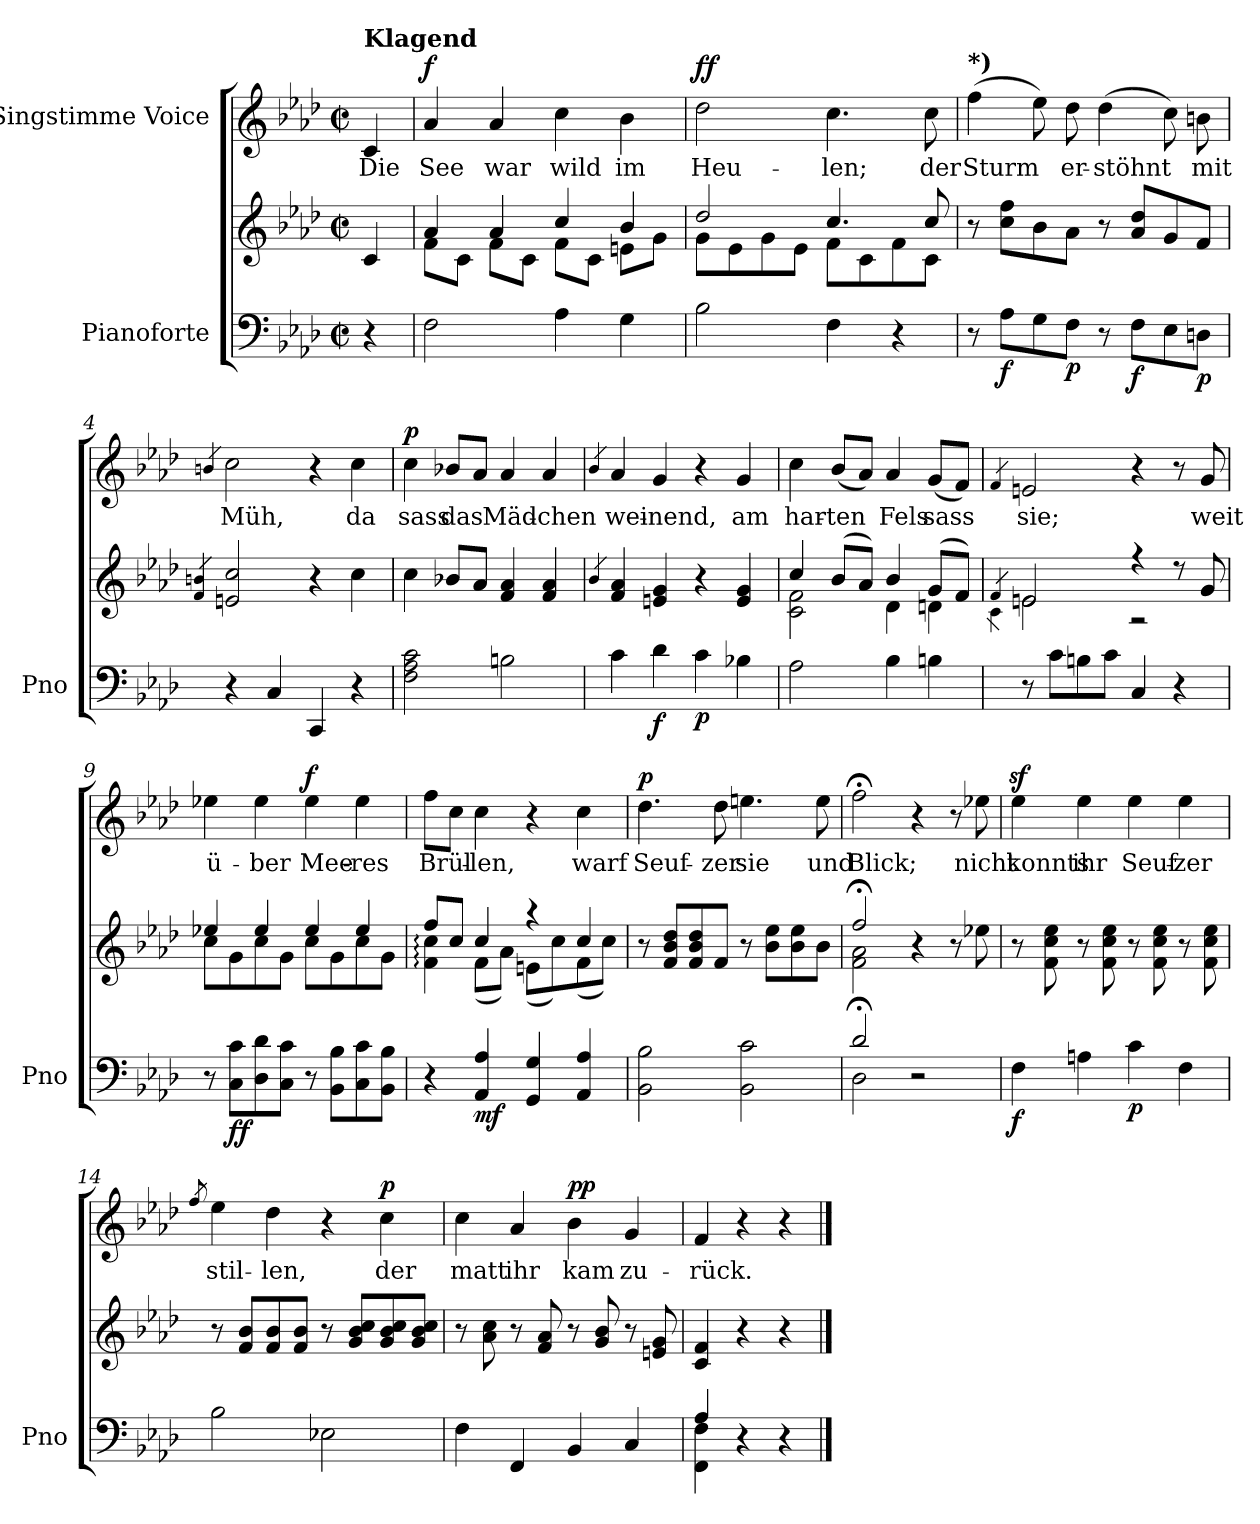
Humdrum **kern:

**kern	**kern	**dynam	**kern	**text	**dynam
*part2	*part2	*part2	*part1	*part1	*part1
*staff3	*staff2	*staff2/3	*staff1	*staff1	*staff1
*I"Pianoforte	*	*	*I"Singstimme Voice	*	*
*I'Pno	*	*	*	*	*
*clefF4	*clefG2	*	*clefG2	*	*
*k[b-e-a-d-]	*k[b-e-a-d-]	*	*k[b-e-a-d-]	*	*
*M2/2	*M2/2	*	*M2/2	*	*
*met(c|)	*met(c|)	*	*met(c|)	*	*
=	=	=	=	=	=
!	!	!	!LO:TX:a:B:t=Klagend	!	!
!	!	!	!	!LO:LY:b	!
4r	4c/	.	4c/	Die	.
=1	=1	=1	=1	=1	=1
*	*^	*	*	*	*
!	!	!	!	!	!LO:LY:b	!LO:DY:a
2F\	4a-/	8f\L	.	4a-/	See	f
.	.	8c\J	.	.	.	.
!	!	!	!	!	!LO:LY:b	!
.	4a-/	8f\L	.	4a-/	war	.
.	.	8c\J	.	.	.	.
!	!	!	!	!	!LO:LY:b	!
4A-\	4cc/	8f\L	.	4cc\	wild	.
.	.	8c\J	.	.	.	.
!	!	!	!	!	!LO:LY:b	!
4G\	4b-/	8en\L	.	4b-\	im	.
.	.	8g\J	.	.	.	.
=2	=2	=2	=2	=2	=2	=2
!	!	!	!	!	!LO:LY:b	!LO:DY:a
2B-\	2dd-/	8g\L	.	2dd-\	Heu-	ff
.	.	8e-\	.	.	.	.
.	.	8g\	.	.	.	.
.	.	8e-\J	.	.	.	.
!	!	!	!	!	!LO:LY:b	!
4F\	4.cc/	8f\L	.	4.cc\	-len;	.
.	.	8c\	.	.	.	.
4r	.	8f\	.	.	.	.
!	!	!	!	!	!LO:LY:b	!
.	8cc/	8c\J	.	8cc\	der	.
=3	=3	=3	=3	=3	=3	=3
!	!	!	!	!LO:TX:a:B:t=*)	!	!
!	!LO:TX:a:B:t=*)	!	!	!	!	!
!	!	!	!	!	!LO:LY:b	!
*	*v	*v	*	*	*	*
8r	8r	.	(4ff\	Sturm	.
!	!	!LO:DY:b=2	!	!	!
8A-\L	8cc\ 8ff\L	f	.	.	.
8G\	8b-\	.	8ee-\)	.	.
!	!	!LO:DY:b=2	!	!LO:LY:b	!
8F\J	8a-\J	p	8dd-\	er-	.
!	!	!	!	!LO:LY:b	!
8r	8r	.	(4dd-\	-stöhnt	.
!	!	!LO:DY:b=2	!	!	!
8F\L	8a-/ 8dd-/L	f	.	.	.
8E-\	8g/	.	8cc\)	.	.
!	!	!LO:DY:b=2	!	!LO:LY:b	!
8Dn\J	8f/J	p	8bn\	mit	.
!!LO:LB:g=z
=4	=4	=4	=4	=4	=4
.	4qf/ 4qbn/	.	4qbn/	.	.
!	!	!	!	!LO:LY:b	!
4r	2en/ 2cc/	.	2cc\	Müh,	.
4C/	.	.	.	.	.
4CC/	4r	.	4r	.	.
!	!	!	!	!LO:LY:b	!
4r	4cc\	.	4cc\	da	.
!!LO:LB:g=z
=5	=5	=5	=5	=5	=5
!	!	!	!	!LO:LY:b	!LO:DY:a
2F\ 2A-\ 2c\	4cc\	.	4cc\	sass	p
!	!	!	!	!LO:LY:b	!
.	8b-X/L	.	8b-X/L	das	.
.	8a-/J	.	8a-/J	.	.
!	!	!	!	!LO:LY:b	!
2Bn\	4f/ 4a-/	.	4a-/	Mäd-	.
!	!	!	!	!LO:LY:b	!
.	4f/ 4a-/	.	4a-/	-chen	.
=6	=6	=6	=6	=6	=6
.	4qb-/	.	4qb-/	.	.
!	!	!	!	!LO:LY:b	!
4c\	4f/ 4a-/	.	4a-/	wei-	.
!	!	!LO:DY:b=2	!	!LO:LY:b	!
4d-\	4en/ 4g/	f	4g/	-nend,	.
!	!	!LO:DY:b=2	!	!	!
4c\	4r	p	4r	.	.
!	!	!	!	!LO:LY:b	!
4B-X\	4e/ 4g/	.	4g/	am	.
=7	=7	=7	=7	=7	=7
*	*^	*	*	*	*
!	!	!	!	!	!LO:LY:b	!
2A-\	4cc/	2c\ 2f\	.	4cc\	har-	.
!	!	!	!	!	!LO:LY:b	!
.	(8b-/L	.	.	(8b-/L	-ten	.
.	8a-/J)	.	.	8a-/J)	.	.
!	!	!	!	!	!LO:LY:b	!
4B-\	4b-/	4d-\	.	4a-/	Fels	.
!	!	!	!	!	!LO:LY:b	!
4Bn\	(8g/L	4dn\	.	(8g/L	sass	.
.	8f/J)	.	.	8f/J)	.	.
=8	=8	=8	=8	=8	=8	=8
.	4qf/	4qc\	.	4qf/	.	.
!	!	!	!	!	!LO:LY:b	!
8r	2en/	2e\	.	2en/	sie;	.
8c\L	.	.	.	.	.	.
8Bn\	.	.	.	.	.	.
8c\J	.	.	.	.	.	.
4C/	4r	2r	.	4r	.	.
4r	8r	.	.	8r	.	.
!	!	!	!	!	!LO:LY:b	!
.	8g/	.	.	8g/	weit	.
!!LO:LB:g=z
=9	=9	=9	=9	=9	=9	=9
!	!	!	!	!	!LO:LY:b	!
8r	4ee-X/	8cc\L	.	4ee-X\	ü-	.
!	!	!	!LO:DY:b=2	!	!	!
8C\ 8c\L	.	8g\	ff	.	.	.
!	!	!	!	!	!LO:LY:b	!
8D-\ 8d-\	4ee-/	8cc\	.	4ee-\	-ber	.
8C\ 8c\J	.	8g\J	.	.	.	.
!	!	!	!	!	!LO:LY:b	!LO:DY:a
8r	4ee-/	8cc\L	.	4ee-\	Mee-	f
8BB-\ 8B-\L	.	8g\	.	.	.	.
!	!	!	!	!	!LO:LY:b	!
8C\ 8c\	4ee-/	8cc\	.	4ee-\	-res	.
8BB-\ 8B-\J	.	8g\J	.	.	.	.
=10	=10	=10	=10	=10	=10	=10
!	!	!	!	!	!LO:LY:b	!
4r	8ff/L	4f\: 4cc\:	.	8ff\L	Brül-	.
.	8cc/J	.	.	8cc\J	.	.
!	!	!	!LO:DY:b=2	!	!LO:LY:b	!
4AA-/ 4A-/	4cc/	(8f\L	mf	4cc\	-len,	.
.	.	8a-\J)	.	.	.	.
4GG/ 4G/	4r	(<8en\L	.	4r	.	.
.	.	8cc\)	.	.	.	.
!	!	!	!	!	!LO:LY:b	!
4AA-/ 4A-/	4cc/	(<8f\	.	4cc\	warf	.
.	.	8cc\J)	.	.	.	.
=11	=11	=11	=11	=11	=11	=11
!	!	!	!	!	!LO:LY:b	!LO:DY:a
*	*v	*v	*	*	*	*
2BB-\ 2B-\	8r	.	4.dd-\	Seuf-	p
.	8f/ 8b-/ 8dd-/L	.	.	.	.
.	8f/ 8b-/ 8dd-/	.	.	.	.
!	!	!	!	!LO:LY:b	!
.	8f/J	.	8dd-\	-zer	.
!	!	!	!	!LO:LY:b	!
2BB-\ 2c\	8r	.	4.een\	sie	.
.	8b-\ 8ee-\L	.	.	.	.
.	8b-\ 8ee-\	.	.	.	.
!	!	!	!	!LO:LY:b	!
.	8b-\J	.	8ee\	und	.
=12	=12	=12	=12	=12	=12
*^	*^	*	*	*	*
!	!	!	!	!	!	!LO:LY:b	!
2d-;/	2D-\	2ff;</	2f\ 2a-\	.	2ff;<\	Blick;	.
2r	2ryy	4r	4ryy	.	4r	.	.
.	.	8r	8ryy	.	8r	.	.
!	!	!	!	!	!	!LO:LY:b	!
.	.	8ee-X\	8ryy	.	8ee-X\	nicht	.
*v	*v	*	*	*	*	*	*
!!LO:PB:g=z
=13	=13	=13	=13	=13	=13	=13
!	!	!	!LO:DY:b=2	!	!LO:LY:b	!
*	*v	*v	*	*	*	*
4F\	8r	f	4ee-z>\	konnts	.
.	8f\ 8cc\ 8ee-\	.	.	.	.
!	!	!	!	!LO:LY:b	!
4An\	8r	.	4ee-\	ihr	.
.	8f\ 8cc\ 8ee-\	.	.	.	.
!	!	!LO:DY:b=2	!	!LO:LY:b	!
4c\	8r	p	4ee-\	Seuf-	.
.	8f\ 8cc\ 8ee-\	.	.	.	.
!	!	!	!	!LO:LY:b	!
4F\	8r	.	4ee-\	-zer	.
.	8f\ 8cc\ 8ee-\	.	.	.	.
=14	=14	=14	=14	=14	=14
.	.	.	8qff/	.	.
!	!	!	!	!LO:LY:b	!
2B-\	8r	.	4ee-\	stil-	.
.	8f/ 8b-/L	.	.	.	.
!	!	!	!	!LO:LY:b	!
.	8f/ 8b-/	.	4dd-\	-len,	.
.	8f/ 8b-/J	.	.	.	.
2E-X\	8r	.	4r	.	.
.	8g/ 8b-/ 8cc/L	.	.	.	.
!	!	!	!	!LO:LY:b	!LO:DY:a
.	8g/ 8b-/ 8cc/	.	4cc\	der	p
.	8g/ 8b-/ 8cc/J	.	.	.	.
=15	=15	=15	=15	=15	=15
!	!	!	!	!LO:LY:b	!
4F\	8r	.	4cc\	matt	.
.	8a-\ 8cc\	.	.	.	.
!	!	!	!	!LO:LY:b	!
4FF/	8r	.	4a-/	ihr	.
.	8f/ 8a-/	.	.	.	.
!	!	!	!	!LO:LY:b	!LO:DY:a
4BB-/	8r	.	4b-\	kam	pp
.	8g/ 8b-/	.	.	.	.
!	!	!	!	!LO:LY:b	!
4C/	8r	.	4g/	zu-	.
.	8en/ 8g/	.	.	.	.
=16	=16	=16	=16	=16	=16
*^	*	*	*	*	*
!	!	!	!	!	!LO:LY:b	!
4A-/	4FF\ 4F\	4c/ 4f/	.	4f/	-rück.	.
4r	4ryy	4r	.	4r	.	.
4r	4ryy	4r	.	4r	.	.
*v	*v	*	*	*	*	*
==	==	==	==	==	==
*-	*-	*-	*-	*-	*-
